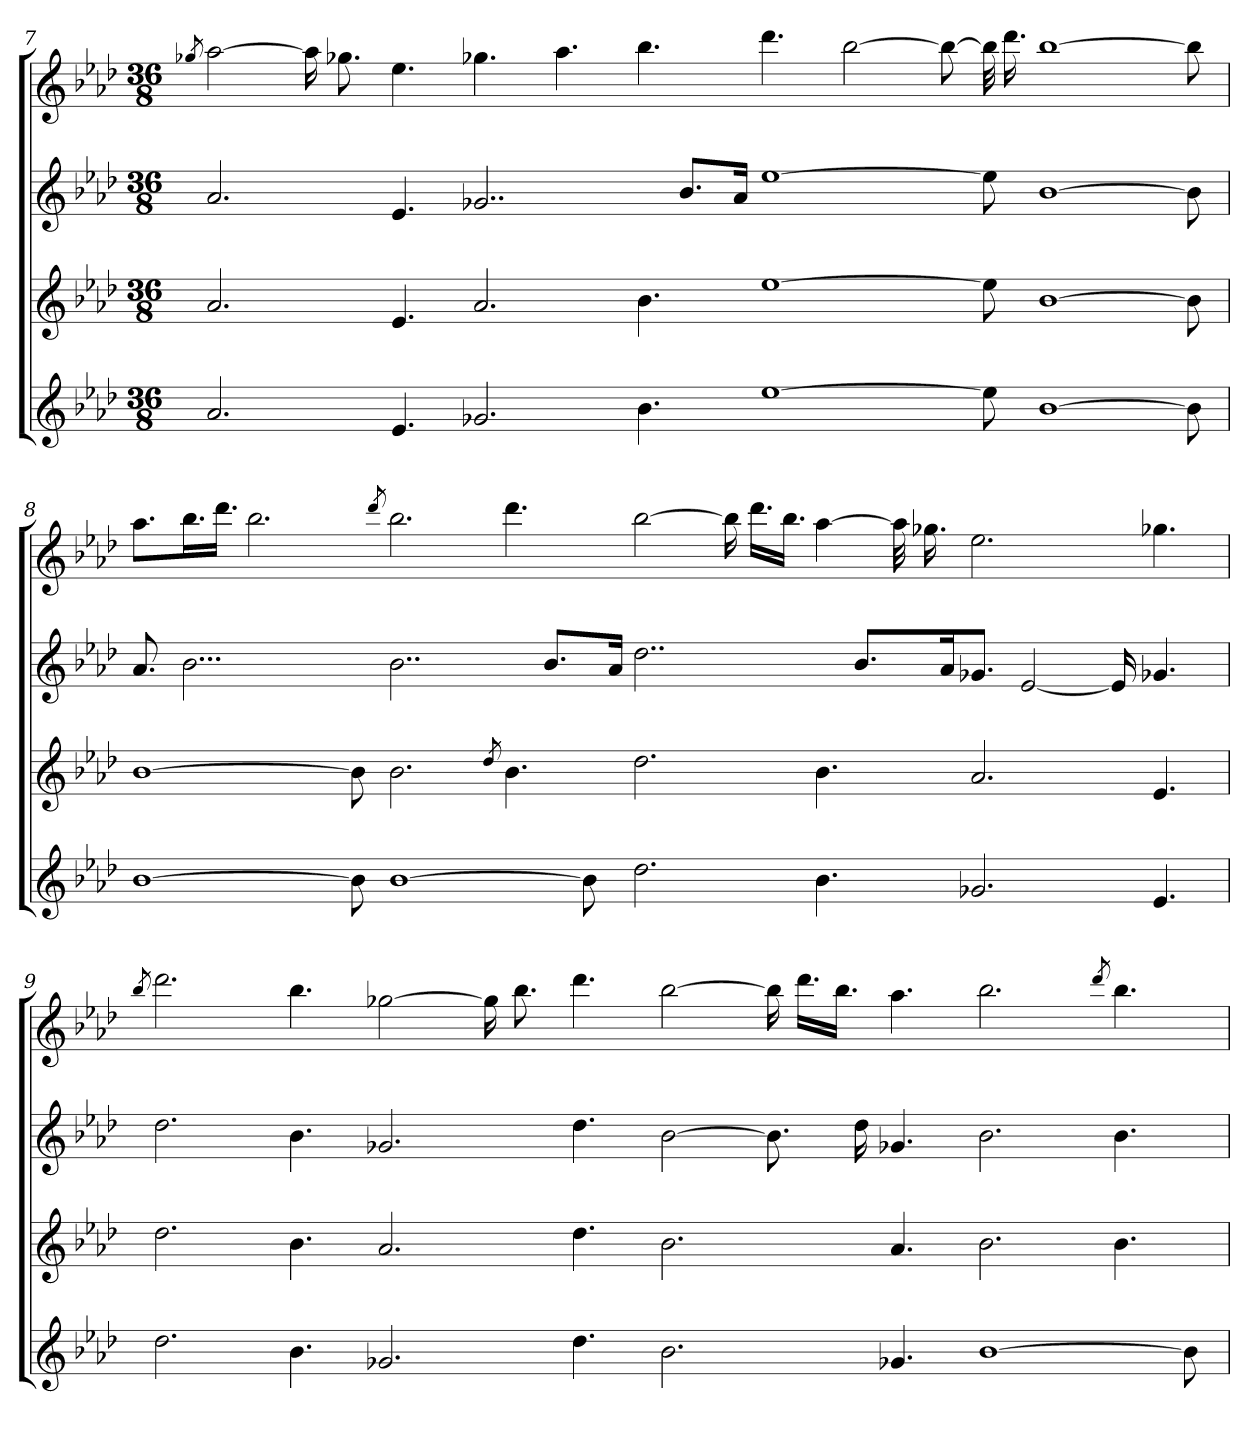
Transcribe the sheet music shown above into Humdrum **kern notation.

**kern	**kern	**kern	**kern
*part4	*part3	*part2	*part1
*staff4	*staff3	*staff2	*staff1
*clefG2	*clefG2	*clefG2	*clefG2
*k[b-e-a-d-]	*k[b-e-a-d-]	*k[b-e-a-d-]	*k[b-e-a-d-]
*M36/8	*M36/8	*M36/8	*M36/8
=7	=7	=7	=7
.	.	.	8qgg-X
2.a-	2.a-	2.a-	[2aa-
.	.	.	16aa-]
.	.	.	8.gg-X
4.e-	4.e-	4.e-	4.ee-
2.g-X	2.a-	2..g-X	4.gg-X
.	.	.	4.aa-
4.b-	4.b-	.	4.bb-
.	.	8.b-/L	.
.	.	16a-/Jk	.
[1ee-	[1ee-	[1ee-	4.ddd-
.	.	.	[2bb-
.	.	.	8bb-_
8ee-]	8ee-]	8ee-]	32bb-]
.	.	.	16.ddd-
[1b-	[1b-	[1b-	[1bb-
8b-]	8b-]	8b-]	8bb-]
=8	=8	=8	=8
[1b-	[1b-	8.a-	8.aa-\L
.	.	2...b-	16.bb-\L
.	.	.	16.ddd-\JJ
.	.	.	2.bb-
8b-]	8b-]	.	.
.	.	.	8qddd-
[1b-	2.b-	2..b-	2.bb-
.	8qdd-	.	.
.	4.b-	.	4.ddd-
.	.	8.b-/L	.
8b-]	.	.	.
.	.	16a-/Jk	.
2.dd-	2.dd-	2..dd-	[2bb-
.	.	.	16bb-]
.	.	.	16.ddd-\LL
.	.	.	16.bb-\JJ
4.b-	4.b-	.	[4aa-
.	.	8.b-/L	.
.	.	.	32aa-]
.	.	.	16.gg-X
.	.	16a-/K	.
2.g-X	2.a-	8.g-X/J	2.ee-
.	.	[2e-	.
.	.	16e-]	.
4.e-	4.e-	4.g-X	4.gg-X
=9	=9	=9	=9
.	.	.	8qbb-
2.dd-	2.dd-	2.dd-	2.ddd-
4.b-	4.b-	4.b-	4.bb-
2.g-X	2.a-	2.g-X	[2gg-X
.	.	.	16gg-]
.	.	.	8.bb-
4.dd-	4.dd-	4.dd-	4.ddd-
2.b-	2.b-	[2b-	[2bb-
.	.	8.b-]	16bb-]
.	.	.	16.ddd-\LL
.	.	.	16.bb-\JJ
.	.	16dd-	.
4.g-X	4.a-	4.g-X	4.aa-
[1b-	2.b-	2.b-	2.bb-
.	.	.	8qddd-
.	4.b-	4.b-	4.bb-
8b-]	.	.	.
=	=	=	=
*-	*-	*-	*-
